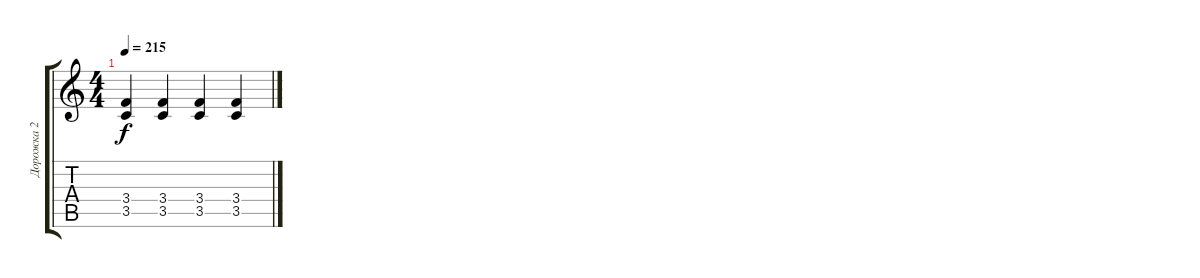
\track ("Дорожка 2" "Дорожка 2") {instrument distortionguitar}
\staff {score tabs}
\tuning (E4 B3 G3 D3 A2 E2) {hide}
\ts (4 4)
\tempo 215
\clef g2
\ks c
(3.4 3.5).4{dy f} (3.4 3.5).4 (3.4 3.5).4 (3.4 3.5).4
